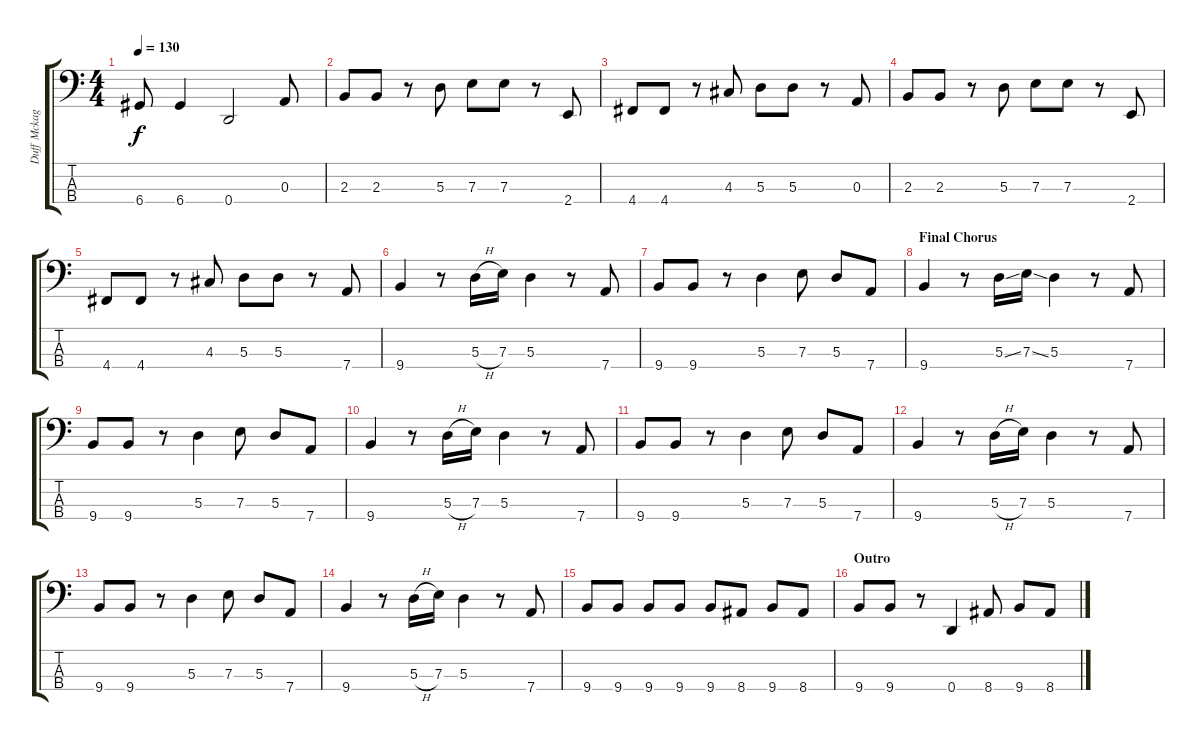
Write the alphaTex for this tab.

\track ("Duff Mckagan" "Duff Mckag") {instrument electricbasspick}
\staff {score tabs}
\tuning (G2 D2 A1 D1) {hide}
\ts (4 4)
\tempo 130
\clef f4
\ks c
6.4.8{dy f} 6.4.4 0.4.2 0.3.8 |
2.3.8 2.3.8 r.8 5.3.8 7.3.8 7.3.8 r.8 2.4.8 |
4.4.8 4.4.8 r.8 4.3.8 5.3.8 5.3.8 r.8 0.3.8 |
2.3.8 2.3.8 r.8 5.3.8 7.3.8 7.3.8 r.8 2.4.8 |
4.4.8 4.4.8 r.8 4.3.8 5.3.8 5.3.8 r.8 7.4.8 |
9.4.4 r.8 5.3{h}.16 7.3.16 5.3.4 r.8 7.4.8 |
9.4.8 9.4.8 r.8 5.3.4 7.3.8 5.3.8 7.4.8 |
\section ("" "Final Chorus")
9.4.4 r.8 5.3{ss}.16 7.3{ss}.16 5.3.4 r.8 7.4.8 |
9.4.8 9.4.8 r.8 5.3.4 7.3.8 5.3.8 7.4.8 |
9.4.4 r.8 5.3{h}.16 7.3.16 5.3.4 r.8 7.4.8 |
9.4.8 9.4.8 r.8 5.3.4 7.3.8 5.3.8 7.4.8 |
9.4.4 r.8 5.3{h}.16 7.3.16 5.3.4 r.8 7.4.8 |
9.4.8 9.4.8 r.8 5.3.4 7.3.8 5.3.8 7.4.8 |
9.4.4 r.8 5.3{h}.16 7.3.16 5.3.4 r.8 7.4.8 |
9.4.8 9.4.8 9.4.8 9.4.8 9.4.8 8.4.8 9.4.8 8.4.8 |
\section ("" "Outro")
9.4.8 9.4.8 r.8 0.4.4 8.4.8 9.4.8 8.4.8
